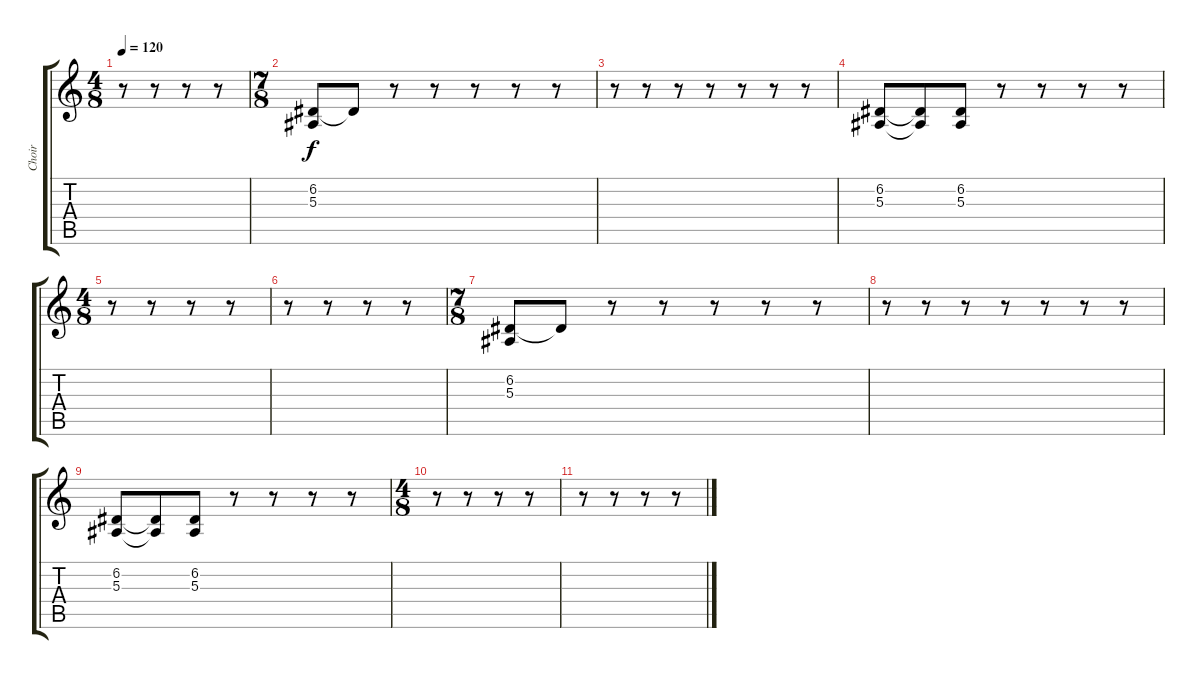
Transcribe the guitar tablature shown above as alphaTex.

\track ("Choir" "Choir") {instrument choiraahs}
\staff {score tabs}
\tuning (D4 A3 F3 C3 G2 D2) {hide}
\ts (4 8)
\tempo 120
\clef g2
\ks c
r.8{dy f} r.8 r.8 r.8 |
\ts (7 8)
(6.2 5.3).8 6.2{t}.8 r.8 r.8 r.8 r.8 r.8 |
r.8 r.8 r.8 r.8 r.8 r.8 r.8 |
(6.2 5.3).8 (6.2{t} 5.3{t}).8 (6.2 5.3).8 r.8 r.8 r.8 r.8 |
\ts (4 8)
r.8 r.8 r.8 r.8 |
r.8 r.8 r.8 r.8 |
\ts (7 8)
(6.2 5.3).8 6.2{t}.8 r.8 r.8 r.8 r.8 r.8 |
r.8 r.8 r.8 r.8 r.8 r.8 r.8 |
(6.2 5.3).8 (6.2{t} 5.3{t}).8 (6.2 5.3).8 r.8 r.8 r.8 r.8 |
\ts (4 8)
r.8 r.8 r.8 r.8 |
r.8 r.8 r.8 r.8
